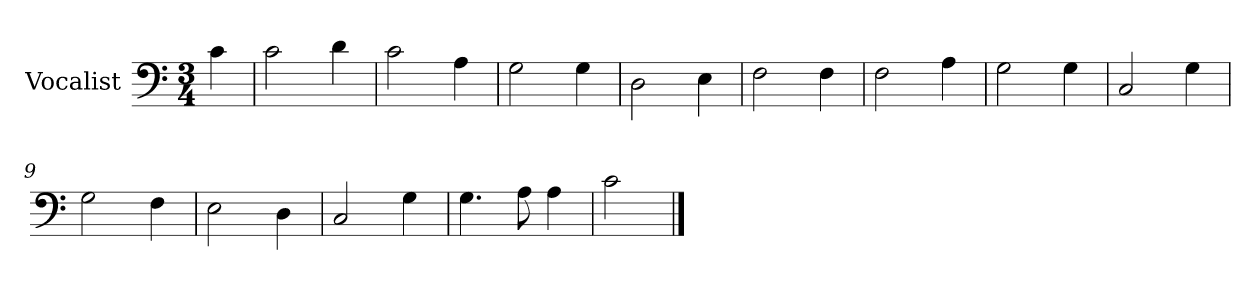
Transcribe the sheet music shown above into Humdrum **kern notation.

**kern
*part1
*staff1
*I"Vocalist
*k[]
*C:
*M3/4
=
4c
=1
2c
4d
=2
2c
4A
=3
2G
4G
=4
2D
4E
=5
2F
4F
=6
2F
4A
=7
2G
4G
=8
2C
4G
=9
2G
4F
=10
2E
4D
=11
2C
4G
=12
4.G
8A
4A
=13
2c
==
*-
